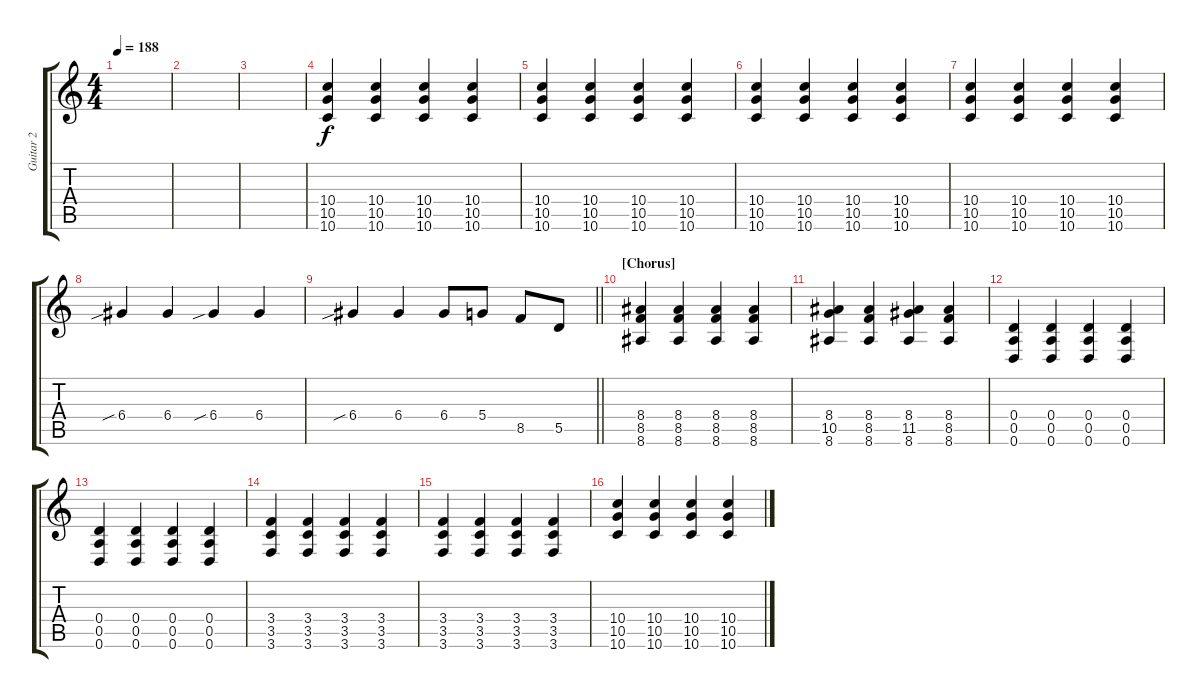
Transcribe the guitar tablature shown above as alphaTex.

\track ("Guitar 2" "Guitar 2") {instrument distortionguitar}
\staff {score tabs}
\tuning (E4 B3 G3 D3 A2 D2) {hide}
\ts (4 4)
\tempo 188
\clef g2
\ks c
|
|
|
(10.4 10.5 10.6).4 (10.4 10.5 10.6).4 (10.4 10.5 10.6).4 (10.4 10.5 10.6).4 |
(10.4 10.5 10.6).4 (10.4 10.5 10.6).4 (10.4 10.5 10.6).4 (10.4 10.5 10.6).4 |
(10.4 10.5 10.6).4 (10.4 10.5 10.6).4 (10.4 10.5 10.6).4 (10.4 10.5 10.6).4 |
(10.4 10.5 10.6).4 (10.4 10.5 10.6).4 (10.4 10.5 10.6).4 (10.4 10.5 10.6).4 |
6.4{sib}.4 6.4.4 6.4{sib}.4 6.4.4 |
\barLineRight lightlight
6.4{sib}.4 6.4.4 6.4.8 5.4.8 8.5.8 5.5.8 |
\section ("" "[Chorus]")
(8.4 8.5 8.6).4 (8.4 8.5 8.6).4 (8.4 8.5 8.6).4 (8.4 8.5 8.6).4 |
(8.4 10.5 8.6).4 (8.4 8.5 8.6).4 (8.4 11.5 8.6).4 (8.4 8.5 8.6).4 |
(0.4 0.5 0.6).4 (0.4 0.5 0.6).4 (0.4 0.5 0.6).4 (0.4 0.5 0.6).4 |
(0.4 0.5 0.6).4 (0.4 0.5 0.6).4 (0.4 0.5 0.6).4 (0.4 0.5 0.6).4 |
(3.4 3.5 3.6).4 (3.4 3.5 3.6).4 (3.4 3.5 3.6).4 (3.4 3.5 3.6).4 |
(3.4 3.5 3.6).4 (3.4 3.5 3.6).4 (3.4 3.5 3.6).4 (3.4 3.5 3.6).4 |
(10.4 10.5 10.6).4 (10.4 10.5 10.6).4 (10.4 10.5 10.6).4 (10.4 10.5 10.6).4
